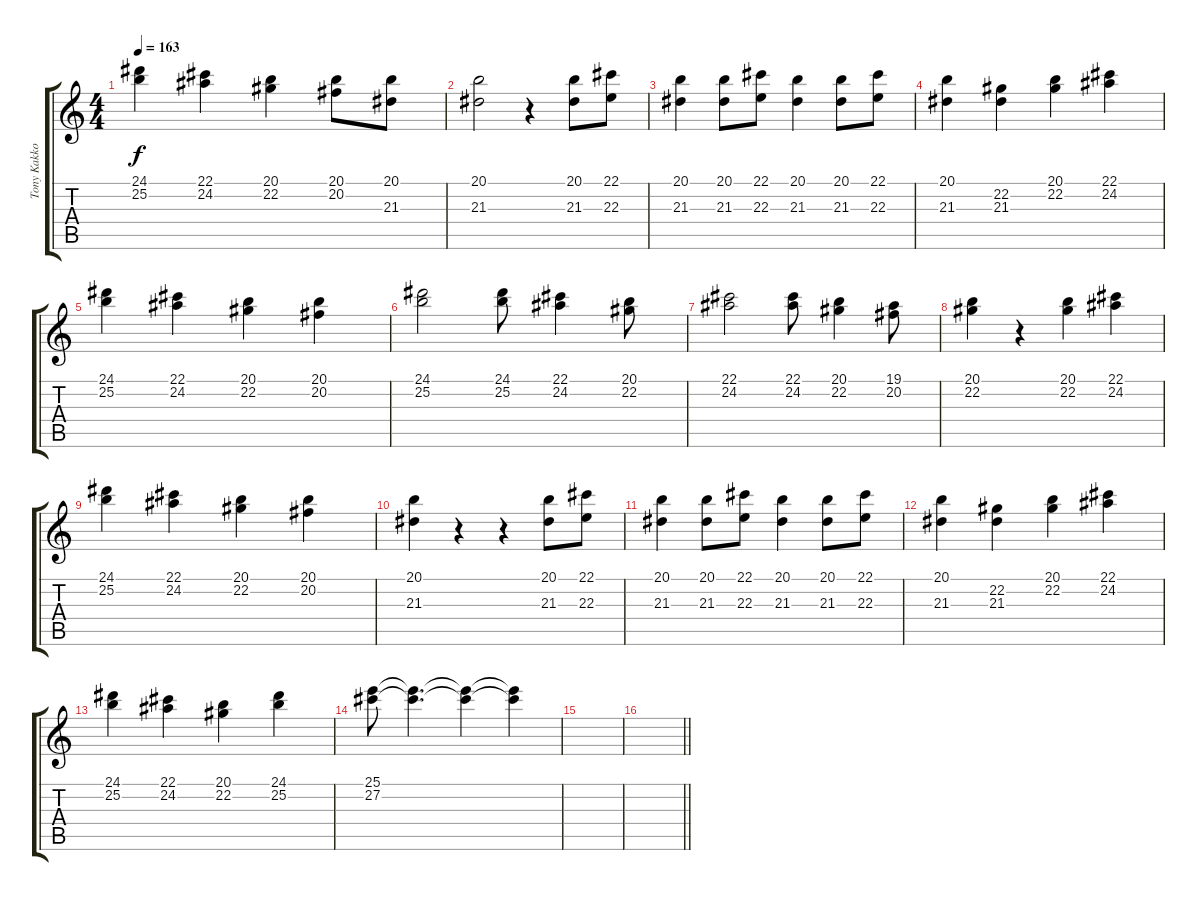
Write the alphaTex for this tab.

\track ("Tony Kakko" "Tony Kakko") {mute instrument lead1square}
\staff {score tabs}
\tuning (Eb4 Bb3 Gb3 Db3 Ab2 Eb2) {hide}
\ts (4 4)
\tempo 163
\clef g2
\ks c
(24.1 25.2).4{dy f} (22.1 24.2).4 (20.1 22.2).4 (20.1 20.2).8 (20.1 21.3).8 |
(20.1 21.3).2 r.4 (20.1 21.3).8 (22.1 22.3).8 |
(20.1 21.3).4 (20.1 21.3).8 (22.1 22.3).8 (20.1 21.3).4 (20.1 21.3).8 (22.1 22.3).8 |
(20.1 21.3).4 (22.2 21.3).4 (20.1 22.2).4 (22.1 24.2).4 |
(24.1 25.2).4 (22.1 24.2).4 (20.1 22.2).4 (20.1 20.2).4 |
(24.1 25.2).2 (24.1 25.2).8 (22.1 24.2).4 (20.1 22.2).8 |
(22.1 24.2).2 (22.1 24.2).8 (20.1 22.2).4 (19.1 20.2).8 |
(20.1 22.2).4 r.4 (20.1 22.2).4 (22.1 24.2).4 |
(24.1 25.2).4 (22.1 24.2).4 (20.1 22.2).4 (20.1 20.2).4 |
(20.1 21.3).4 r.4 r.4 (20.1 21.3).8 (22.1 22.3).8 |
(20.1 21.3).4 (20.1 21.3).8 (22.1 22.3).8 (20.1 21.3).4 (20.1 21.3).8 (22.1 22.3).8 |
(20.1 21.3).4 (22.2 21.3).4 (20.1 22.2).4 (22.1 24.2).4 |
(24.1 25.2).4 (22.1 24.2).4 (20.1 22.2).4 (24.1 25.2).4 |
(25.1 27.2).8 (25.1{t} 27.2{t}).4{d volume 10} (25.1{t} 27.2{t}).4 (25.1{t} 27.2{t}).4 |
|
\barLineRight lightlight
